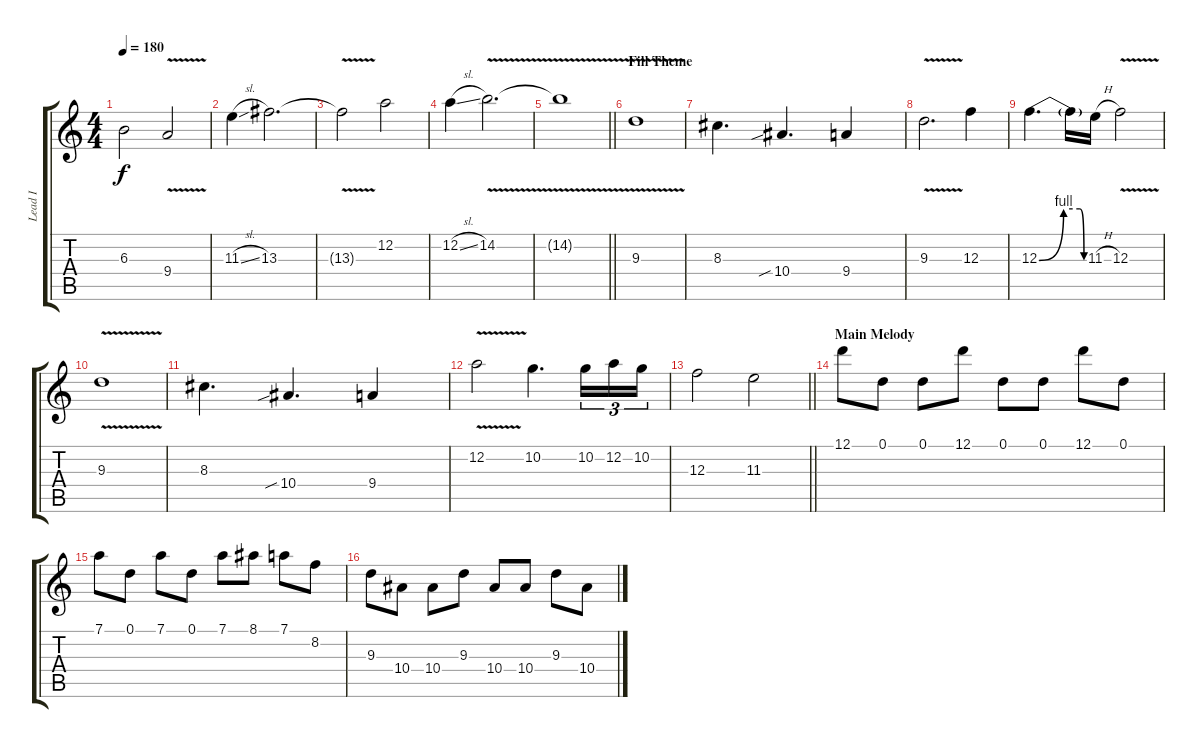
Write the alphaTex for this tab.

\track ("Lead I" "Lead I") {instrument overdrivenguitar}
\staff {score tabs}
\tuning (D4 A3 F3 C3 G2 D2) {hide}
\ts (4 4)
\tempo 180
\clef g2
\ks c
6.3{t}.2{dy f} 9.4{v}.2 |
11.3{sl}.4 13.3.2{d} |
13.3{v t}.2 12.2.2 |
12.2{sl}.4 14.2{v}.2{d} |
\barLineRight lightlight
14.2{t}.1 |
\section ("" "Fill Theme")
9.3{v}.1 |
8.3.4{d} 10.4{sib}.4{d} 9.4.4 |
9.3{v}.2{d} 12.3.4 |
12.3{be (custom 0 0 30 4 50 4 55 0 60 0)}.4{d} 12.3{t}.16 11.3{h}.16 12.3{v}.2 |
9.3{v}.1 |
8.3.4{d} 10.4{sib}.4{d} 9.4.4 |
12.2{v}.2 10.2.4{d} 10.2.16{tu (3 2)} 12.2.16{tu (3 2)} 10.2.16{tu (3 2)} |
\barLineRight lightlight
12.3.2 11.3.2 |
\section ("" "Main Melody")
12.1.8 0.1.8 0.1.8 12.1.8 0.1.8 0.1.8 12.1.8 0.1.8 |
7.1.8 0.1.8 7.1.8 0.1.8 7.1.8 8.1.8 7.1.8 8.2.8 |
9.3.8 10.4.8 10.4.8 9.3.8 10.4.8 10.4.8 9.3.8 10.4.8
